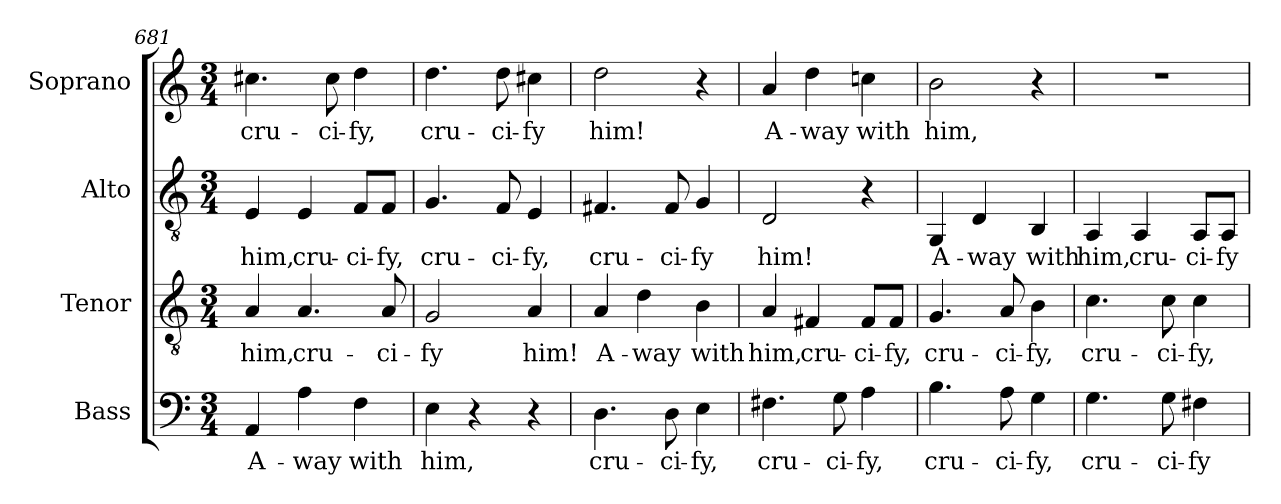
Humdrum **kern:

**kern	**text	**kern	**text	**kern	**text	**kern	**text
*part4	*part4	*part3	*part3	*part2	*part2	*part1	*part1
*staff4	*staff4	*staff3	*staff3	*staff2	*staff2	*staff1	*staff1
*I"Bass	*	*I"Tenor	*	*I"Alto	*	*I"Soprano	*
*clefF4	*	*clefGv2	*	*clefGv2	*	*clefG2	*
*	*	*ITrd7c12	*	*ITrd7c12	*	*	*
*k[]	*	*k[]	*	*k[]	*	*k[]	*
*C:	*	*C:	*	*C:	*	*C:	*
*M3/4	*	*M3/4	*	*M3/4	*	*M3/4	*
=681	=681	=681	=681	=681	=681	=681	=681
!	!LO:LY:b:color=#000000	!	!	!	!	!	!
!	!	!	!LO:LY:b:color=#000000	!	!	!	!
!	!	!	!	!	!LO:LY:b:color=#000000	!	!
!	!	!	!	!	!	!	!LO:LY:b:color=#000000
4AAi/	A-	4AAi/	him,	4EEi/	him,	4.cc#Xi\	cru-
!	!LO:LY:b:color=#000000	!	!	!	!	!	!
!	!	!	!LO:LY:b:color=#000000	!	!	!	!
!	!	!	!	!	!LO:LY:b:color=#000000	!	!
4Ai\	-way	4.AAi/	cru-	4EEi/	cru-	.	.
!	!	!	!	!	!	!	!LO:LY:b:color=#000000
.	.	.	.	.	.	8cc#i\	-ci-
!	!LO:LY:b:color=#000000	!	!	!	!	!	!
!	!	!	!	!	!LO:LY:b:color=#000000	!	!
!	!	!	!	!	!	!	!LO:LY:b:color=#000000
4Fi\	with	.	.	8FFi/L	-ci-	4ddi\	-fy,
!	!	!	!LO:LY:b:color=#000000	!	!	!	!
!	!	!	!	!	!LO:LY:b:color=#000000	!	!
.	.	8AAi/	-ci-	8FFi/J	-fy,	.	.
!!LO:PB:g=z
=682	=682	=682	=682	=682	=682	=682	=682
!	!LO:LY:b:color=#000000	!	!	!	!	!	!
!	!	!	!LO:LY:b:color=#000000	!	!	!	!
!	!	!	!	!	!LO:LY:b:color=#000000	!	!
!	!	!	!	!	!	!	!LO:LY:b:color=#000000
4Ei\	him,	2GGi/	-fy	4.GGi/	cru-	4.ddi\	cru-
4r	.	.	.	.	.	.	.
!	!	!	!	!	!LO:LY:b:color=#000000	!	!
!	!	!	!	!	!	!	!LO:LY:b:color=#000000
.	.	.	.	8FFi/	-ci-	8ddi\	-ci-
!	!	!	!LO:LY:b:color=#000000	!	!	!	!
!	!	!	!	!	!LO:LY:b:color=#000000	!	!
!	!	!	!	!	!	!	!LO:LY:b:color=#000000
4r	.	4AAi/	him!	4EEi/	-fy,	4cc#Xi\	-fy
=683	=683	=683	=683	=683	=683	=683	=683
!	!LO:LY:b:color=#000000	!	!	!	!	!	!
!	!	!	!LO:LY:b:color=#000000	!	!	!	!
!	!	!	!	!	!LO:LY:b:color=#000000	!	!
!	!	!	!	!	!	!	!LO:LY:b:color=#000000
4.Di\	cru-	4AAi/	A-	4.FF#Xi/	cru-	2ddi\	him!
!	!	!	!LO:LY:b:color=#000000	!	!	!	!
.	.	4Di\	-way	.	.	.	.
!	!LO:LY:b:color=#000000	!	!	!	!	!	!
!	!	!	!	!	!LO:LY:b:color=#000000	!	!
8Di\	-ci-	.	.	8FF#i/	-ci-	.	.
!	!LO:LY:b:color=#000000	!	!	!	!	!	!
!	!	!	!LO:LY:b:color=#000000	!	!	!	!
!	!	!	!	!	!LO:LY:b:color=#000000	!	!
4Ei\	-fy,	4BBi\	with	4GGi/	-fy	4r	.
=684	=684	=684	=684	=684	=684	=684	=684
!	!LO:LY:b:color=#000000	!	!	!	!	!	!
!	!	!	!LO:LY:b:color=#000000	!	!	!	!
!	!	!	!	!	!LO:LY:b:color=#000000	!	!
!	!	!	!	!	!	!	!LO:LY:b:color=#000000
4.F#Xi\	cru-	4AAi/	him,	2DDi/	him!	4ai/	A-
!	!	!	!LO:LY:b:color=#000000	!	!	!	!
!	!	!	!	!	!	!	!LO:LY:b:color=#000000
.	.	4FF#Xi/	cru-	.	.	4ddi\	-way
!	!LO:LY:b:color=#000000	!	!	!	!	!	!
8Gi\	-ci-	.	.	.	.	.	.
!	!LO:LY:b:color=#000000	!	!	!	!	!	!
!	!	!	!LO:LY:b:color=#000000	!	!	!	!
!	!	!	!	!	!	!	!LO:LY:b:color=#000000
4Ai\	-fy,	8FF#i/L	-ci-	4r	.	4ccni\	with
!	!	!	!LO:LY:b:color=#000000	!	!	!	!
.	.	8FF#i/J	-fy,	.	.	.	.
=685	=685	=685	=685	=685	=685	=685	=685
!	!LO:LY:b:color=#000000	!	!	!	!	!	!
!	!	!	!LO:LY:b:color=#000000	!	!	!	!
!	!	!	!	!	!LO:LY:b:color=#000000	!	!
!	!	!	!	!	!	!	!LO:LY:b:color=#000000
4.Bi\	cru-	4.GGi/	cru-	4GGGi/	A-	2bi\	him,
!	!	!	!	!	!LO:LY:b:color=#000000	!	!
.	.	.	.	4DDi/	-way	.	.
!	!LO:LY:b:color=#000000	!	!	!	!	!	!
!	!	!	!LO:LY:b:color=#000000	!	!	!	!
8Ai\	-ci-	8AAi/	-ci-	.	.	.	.
!	!LO:LY:b:color=#000000	!	!	!	!	!	!
!	!	!	!LO:LY:b:color=#000000	!	!	!	!
!	!	!	!	!	!LO:LY:b:color=#000000	!	!
4Gi\	-fy,	4BBi\	-fy,	4BBBi/	with	4r	.
=686	=686	=686	=686	=686	=686	=686	=686
!	!LO:LY:b:color=#000000	!	!	!	!	!	!
!	!	!	!LO:LY:b:color=#000000	!	!	!	!
!	!	!	!	!	!LO:LY:b:color=#000000	!LO:N:vis=1	!
4.Gi\	cru-	4.Ci\	cru-	4AAAi/	him,	2.r	.
!	!	!	!	!	!LO:LY:b:color=#000000	!	!
.	.	.	.	4AAAi/	cru-	.	.
!	!LO:LY:b:color=#000000	!	!	!	!	!	!
!	!	!	!LO:LY:b:color=#000000	!	!	!	!
8Gi\	-ci-	8Ci\	-ci-	.	.	.	.
!	!LO:LY:b:color=#000000	!	!	!	!	!	!
!	!	!	!LO:LY:b:color=#000000	!	!	!	!
!	!	!	!	!	!LO:LY:b:color=#000000	!	!
4F#Xi\	-fy	4Ci\	-fy,	8AAAi/L	-ci-	.	.
!	!	!	!	!	!LO:LY:b:color=#000000	!	!
.	.	.	.	8AAAi/J	-fy	.	.
=	=	=	=	=	=	=	=
*-	*-	*-	*-	*-	*-	*-	*-
